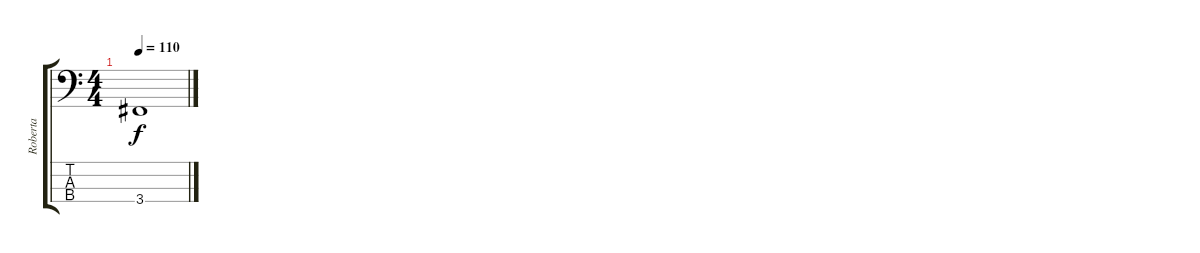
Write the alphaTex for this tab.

\track ("Roberta" "Roberta") {instrument electricbassfinger}
\staff {score tabs}
\tuning (Gb2 Db2 Ab1 Eb1) {hide}
\ts (4 4)
\tempo 110
\clef f4
\ks c
3.4{t}.1{dy f}
